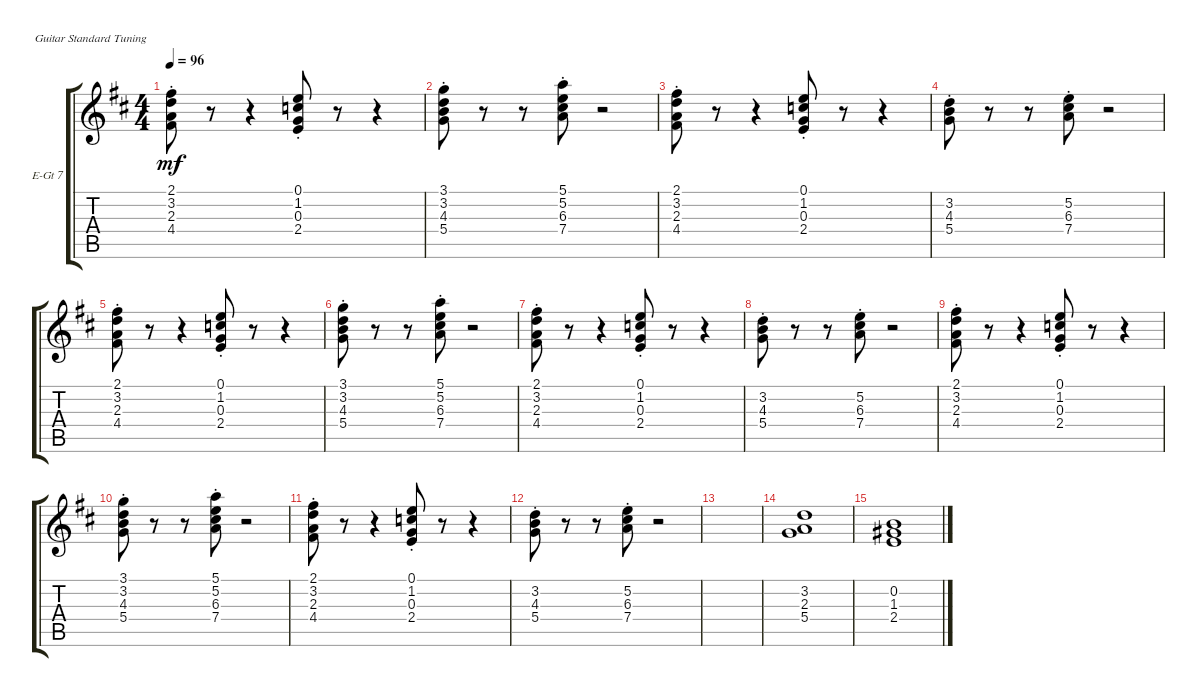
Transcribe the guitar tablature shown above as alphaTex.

\defaultSystemsLayout 4
\bracketExtendMode groupsimilarinstruments
\firstSystemTrackNameOrientation horizontal
\otherSystemsTrackNameOrientation horizontal
\track ("Electric Guitar 7" "E-Gt 7") {instrument electricguitarclean}
\staff {score tabs}
\tuning (E4 B3 G3 D3 A2 E2)
\ts (4 4)
\tempo 96
\clef g2
\ks d
(2.1{st} 3.2 2.3 4.4).8{dy mf} r.8 r.4 (2.4 0.3 1.2 0.1{st}).8 r.8 r.4 |
(3.1 3.2 4.3{st} 5.4).8 r.8 r.8 (7.4{st} 6.3 5.2 5.1).8 r.2 |
(4.4 2.3 3.2{st} 2.1).8 r.8 r.4 (2.4 0.3 1.2{st} 0.1).8 r.8 r.4 |
(3.2 4.3 5.4{st}).8 r.8 r.8 (7.4 6.3 5.2{st}).8 r.2 |
(2.1{st} 3.2 2.3 4.4).8 r.8 r.4 (2.4 0.3 1.2 0.1{st}).8 r.8 r.4 |
(3.1 3.2 4.3{st} 5.4).8 r.8 r.8 (7.4{st} 6.3 5.2 5.1).8 r.2 |
(4.4 2.3 3.2{st} 2.1).8 r.8 r.4 (2.4 0.3 1.2{st} 0.1).8 r.8 r.4 |
(3.2 4.3 5.4{st}).8 r.8 r.8 (7.4 6.3 5.2{st}).8 r.2 |
(2.1{st} 3.2 2.3 4.4).8 r.8 r.4 (2.4 0.3 1.2 0.1{st}).8 r.8 r.4 |
(3.1 3.2 4.3{st} 5.4).8 r.8 r.8 (7.4{st} 6.3 5.2 5.1).8 r.2 |
(4.4 2.3 3.2{st} 2.1).8 r.8 r.4 (2.4 0.3 1.2{st} 0.1).8 r.8 r.4 |
(3.2 4.3 5.4{st}).8 r.8 r.8 (7.4 6.3 5.2{st}).8 r.2 |
|
(3.2 2.3 5.4).1 |
(2.4 1.3 0.2).1
